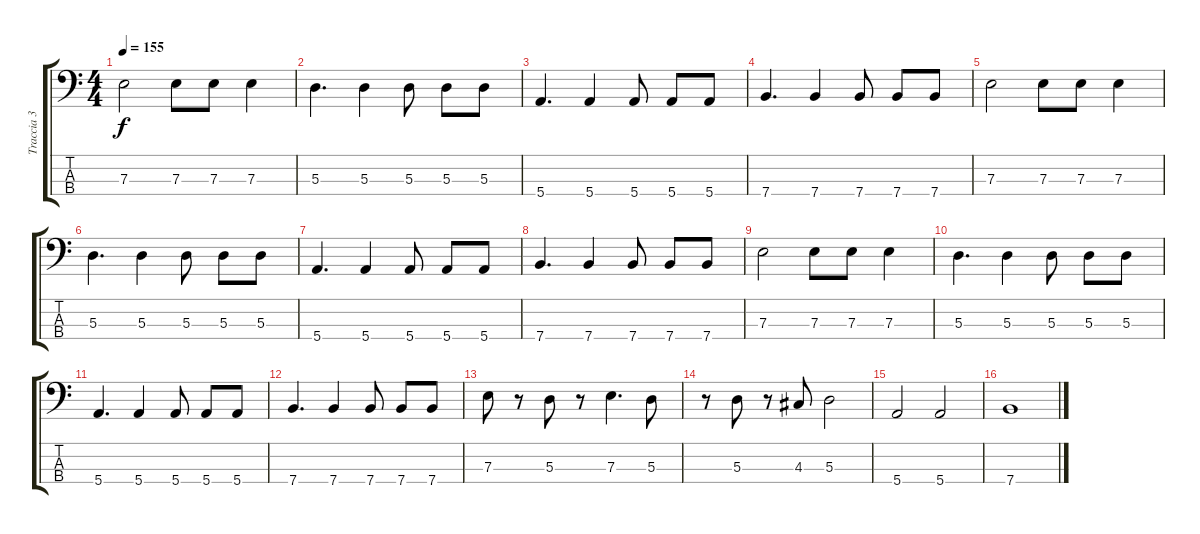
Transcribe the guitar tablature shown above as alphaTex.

\track ("Traccia 3" "Traccia 3") {instrument electricbassfinger}
\staff {score tabs}
\tuning (G2 D2 A1 E1) {hide}
\ts (4 4)
\tempo 155
\clef f4
\ks c
7.3.2{dy f} 7.3.8 7.3.8 7.3.4 |
5.3.4{d} 5.3.4 5.3.8 5.3.8 5.3.8 |
5.4.4{d} 5.4.4 5.4.8 5.4.8 5.4.8 |
7.4.4{d} 7.4.4 7.4.8 7.4.8 7.4.8 |
7.3.2 7.3.8 7.3.8 7.3.4 |
5.3.4{d} 5.3.4 5.3.8 5.3.8 5.3.8 |
5.4.4{d} 5.4.4 5.4.8 5.4.8 5.4.8 |
7.4.4{d} 7.4.4 7.4.8 7.4.8 7.4.8 |
7.3.2 7.3.8 7.3.8 7.3.4 |
5.3.4{d} 5.3.4 5.3.8 5.3.8 5.3.8 |
5.4.4{d} 5.4.4 5.4.8 5.4.8 5.4.8 |
7.4.4{d} 7.4.4 7.4.8 7.4.8 7.4.8 |
7.3.8{volume 16} r.8 5.3.8 r.8 7.3.4{d} 5.3.8 |
r.8 5.3.8 r.8 4.3.8 5.3.2 |
5.4.2 5.4.2 |
7.4.1
